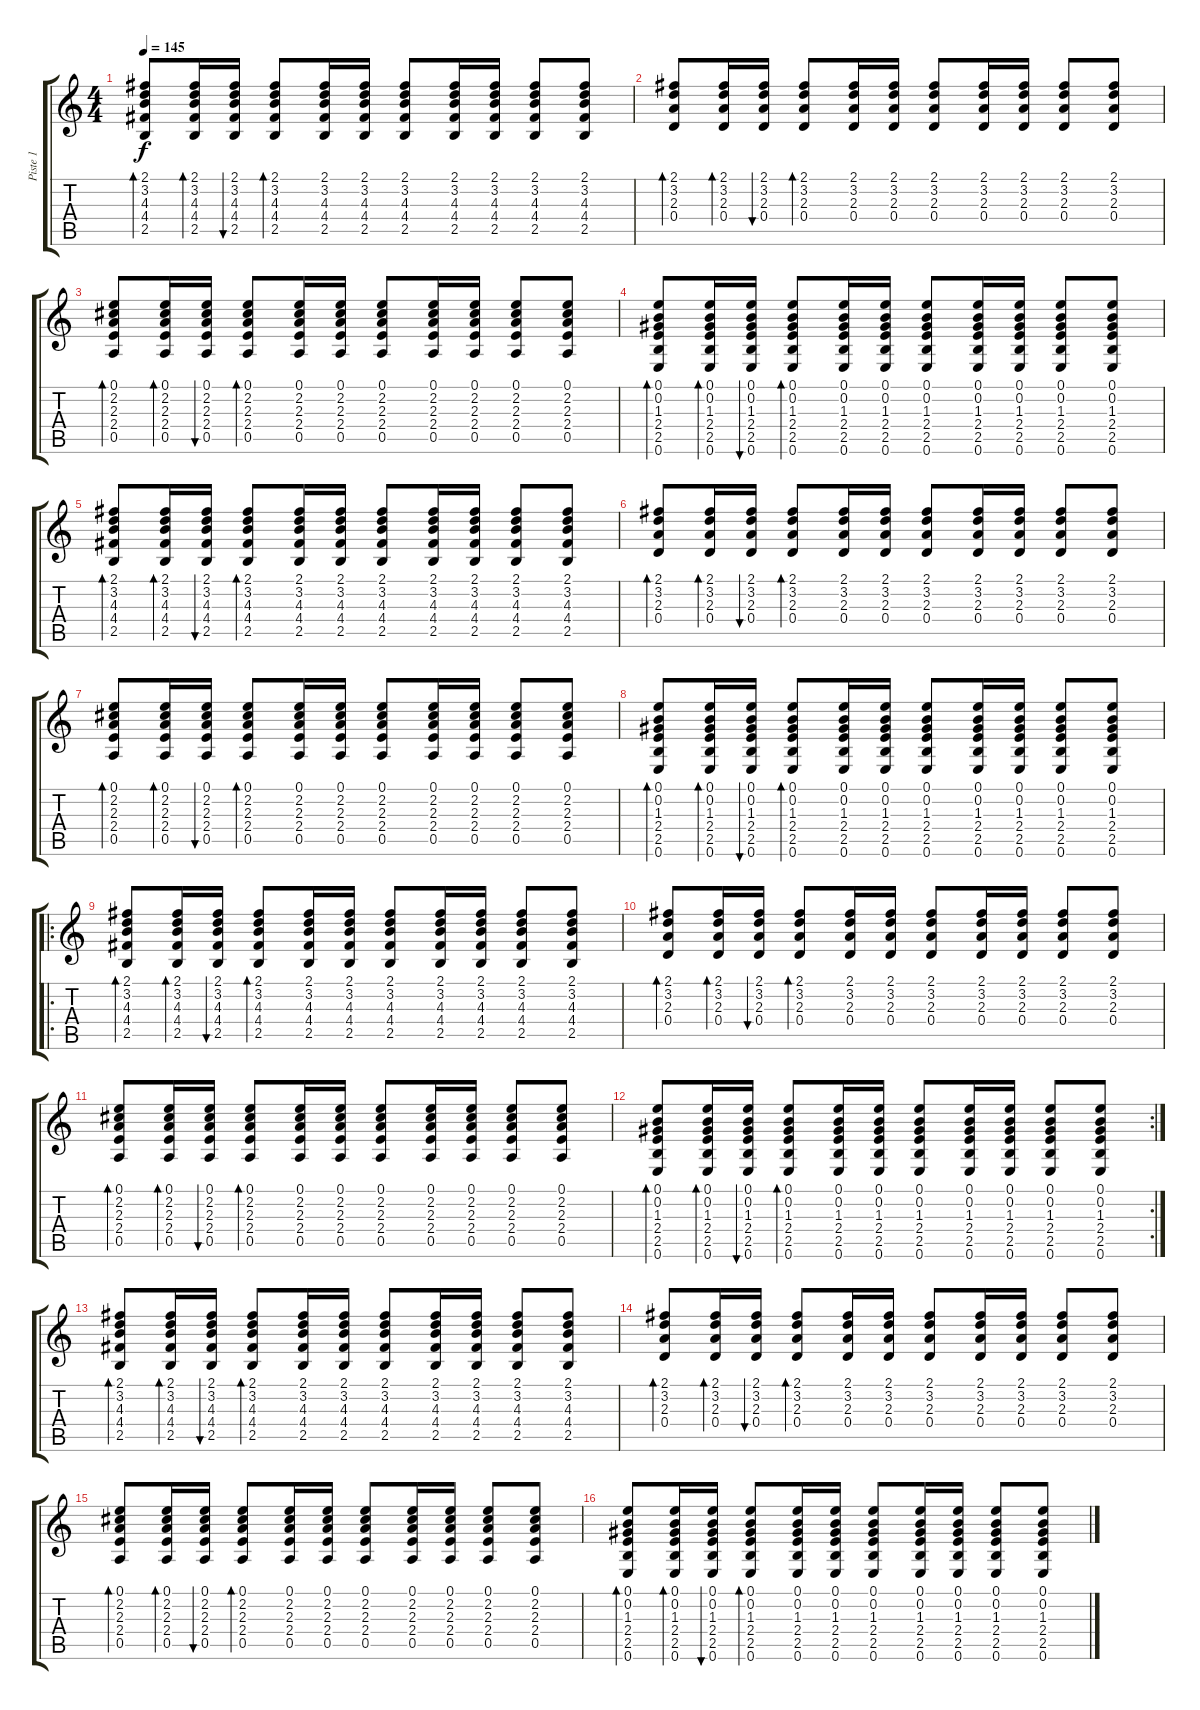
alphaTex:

\track ("Piste 1" "Piste 1") {instrument acousticguitarsteel}
\staff {score tabs}
\tuning (E4 B3 G3 D3 A2 E2) {hide}
\ts (4 4)
\tempo 145
\clef g2
\ks c
(2.1 3.2 4.3 4.4 2.5).8{bd 60 dy f instrument acousticguitarsteel} (2.1 3.2 4.3 4.4 2.5).16{bd 60} (2.1 3.2 4.3 4.4 2.5).16{bu 60} (2.1 3.2 4.3 4.4 2.5).8{bd 60} (2.1 3.2 4.3 4.4 2.5).16 (2.1 3.2 4.3 4.4 2.5).16 (2.1 3.2 4.3 4.4 2.5).8 (2.1 3.2 4.3 4.4 2.5).16 (2.1 3.2 4.3 4.4 2.5).16 (2.1 3.2 4.3 4.4 2.5).8 (2.1 3.2 4.3 4.4 2.5).8 |
(2.1 3.2 2.3 0.4).8{bd 60} (2.1 3.2 2.3 0.4).16{bd 60} (2.1 3.2 2.3 0.4).16{bu 60} (2.1 3.2 2.3 0.4).8{bd 60} (2.1 3.2 2.3 0.4).16 (2.1 3.2 2.3 0.4).16 (2.1 3.2 2.3 0.4).8 (2.1 3.2 2.3 0.4).16 (2.1 3.2 2.3 0.4).16 (2.1 3.2 2.3 0.4).8 (2.1 3.2 2.3 0.4).8 |
(0.1 2.2 2.3 2.4 0.5).8{bd 60} (0.1 2.2 2.3 2.4 0.5).16{bd 60} (0.1 2.2 2.3 2.4 0.5).16{bu 60} (0.1 2.2 2.3 2.4 0.5).8{bd 60} (0.1 2.2 2.3 2.4 0.5).16 (0.1 2.2 2.3 2.4 0.5).16 (0.1 2.2 2.3 2.4 0.5).8 (0.1 2.2 2.3 2.4 0.5).16 (0.1 2.2 2.3 2.4 0.5).16 (0.1 2.2 2.3 2.4 0.5).8 (0.1 2.2 2.3 2.4 0.5).8 |
(0.1 0.2 1.3 2.4 2.5 0.6).8{bd 60} (0.1 0.2 1.3 2.4 2.5 0.6).16{bd 60} (0.1 0.2 1.3 2.4 2.5 0.6).16{bu 60} (0.1 0.2 1.3 2.4 2.5 0.6).8{bd 60} (0.1 0.2 1.3 2.4 2.5 0.6).16 (0.1 0.2 1.3 2.4 2.5 0.6).16 (0.1 0.2 1.3 2.4 2.5 0.6).8 (0.1 0.2 1.3 2.4 2.5 0.6).16 (0.1 0.2 1.3 2.4 2.5 0.6).16 (0.1 0.2 1.3 2.4 2.5 0.6).8 (0.1 0.2 1.3 2.4 2.5 0.6).8 |
(2.1 3.2 4.3 4.4 2.5).8{bd 60} (2.1 3.2 4.3 4.4 2.5).16{bd 60} (2.1 3.2 4.3 4.4 2.5).16{bu 60} (2.1 3.2 4.3 4.4 2.5).8{bd 60} (2.1 3.2 4.3 4.4 2.5).16 (2.1 3.2 4.3 4.4 2.5).16 (2.1 3.2 4.3 4.4 2.5).8 (2.1 3.2 4.3 4.4 2.5).16 (2.1 3.2 4.3 4.4 2.5).16 (2.1 3.2 4.3 4.4 2.5).8 (2.1 3.2 4.3 4.4 2.5).8 |
(2.1 3.2 2.3 0.4).8{bd 60} (2.1 3.2 2.3 0.4).16{bd 60} (2.1 3.2 2.3 0.4).16{bu 60} (2.1 3.2 2.3 0.4).8{bd 60} (2.1 3.2 2.3 0.4).16 (2.1 3.2 2.3 0.4).16 (2.1 3.2 2.3 0.4).8 (2.1 3.2 2.3 0.4).16 (2.1 3.2 2.3 0.4).16 (2.1 3.2 2.3 0.4).8 (2.1 3.2 2.3 0.4).8 |
(0.1 2.2 2.3 2.4 0.5).8{bd 60} (0.1 2.2 2.3 2.4 0.5).16{bd 60} (0.1 2.2 2.3 2.4 0.5).16{bu 60} (0.1 2.2 2.3 2.4 0.5).8{bd 60} (0.1 2.2 2.3 2.4 0.5).16 (0.1 2.2 2.3 2.4 0.5).16 (0.1 2.2 2.3 2.4 0.5).8 (0.1 2.2 2.3 2.4 0.5).16 (0.1 2.2 2.3 2.4 0.5).16 (0.1 2.2 2.3 2.4 0.5).8 (0.1 2.2 2.3 2.4 0.5).8 |
(0.1 0.2 1.3 2.4 2.5 0.6).8{bd 60} (0.1 0.2 1.3 2.4 2.5 0.6).16{bd 60} (0.1 0.2 1.3 2.4 2.5 0.6).16{bu 60} (0.1 0.2 1.3 2.4 2.5 0.6).8{bd 60} (0.1 0.2 1.3 2.4 2.5 0.6).16 (0.1 0.2 1.3 2.4 2.5 0.6).16 (0.1 0.2 1.3 2.4 2.5 0.6).8 (0.1 0.2 1.3 2.4 2.5 0.6).16 (0.1 0.2 1.3 2.4 2.5 0.6).16 (0.1 0.2 1.3 2.4 2.5 0.6).8 (0.1 0.2 1.3 2.4 2.5 0.6).8 |
\ro
(2.1 3.2 4.3 4.4 2.5).8{bd 60} (2.1 3.2 4.3 4.4 2.5).16{bd 60} (2.1 3.2 4.3 4.4 2.5).16{bu 60} (2.1 3.2 4.3 4.4 2.5).8{bd 60} (2.1 3.2 4.3 4.4 2.5).16 (2.1 3.2 4.3 4.4 2.5).16 (2.1 3.2 4.3 4.4 2.5).8 (2.1 3.2 4.3 4.4 2.5).16 (2.1 3.2 4.3 4.4 2.5).16 (2.1 3.2 4.3 4.4 2.5).8 (2.1 3.2 4.3 4.4 2.5).8 |
(2.1 3.2 2.3 0.4).8{bd 60} (2.1 3.2 2.3 0.4).16{bd 60} (2.1 3.2 2.3 0.4).16{bu 60} (2.1 3.2 2.3 0.4).8{bd 60} (2.1 3.2 2.3 0.4).16 (2.1 3.2 2.3 0.4).16 (2.1 3.2 2.3 0.4).8 (2.1 3.2 2.3 0.4).16 (2.1 3.2 2.3 0.4).16 (2.1 3.2 2.3 0.4).8 (2.1 3.2 2.3 0.4).8 |
(0.1 2.2 2.3 2.4 0.5).8{bd 60} (0.1 2.2 2.3 2.4 0.5).16{bd 60} (0.1 2.2 2.3 2.4 0.5).16{bu 60} (0.1 2.2 2.3 2.4 0.5).8{bd 60} (0.1 2.2 2.3 2.4 0.5).16 (0.1 2.2 2.3 2.4 0.5).16 (0.1 2.2 2.3 2.4 0.5).8 (0.1 2.2 2.3 2.4 0.5).16 (0.1 2.2 2.3 2.4 0.5).16 (0.1 2.2 2.3 2.4 0.5).8 (0.1 2.2 2.3 2.4 0.5).8 |
\rc 2
(0.1 0.2 1.3 2.4 2.5 0.6).8{bd 60} (0.1 0.2 1.3 2.4 2.5 0.6).16{bd 60} (0.1 0.2 1.3 2.4 2.5 0.6).16{bu 60} (0.1 0.2 1.3 2.4 2.5 0.6).8{bd 60} (0.1 0.2 1.3 2.4 2.5 0.6).16 (0.1 0.2 1.3 2.4 2.5 0.6).16 (0.1 0.2 1.3 2.4 2.5 0.6).8 (0.1 0.2 1.3 2.4 2.5 0.6).16 (0.1 0.2 1.3 2.4 2.5 0.6).16 (0.1 0.2 1.3 2.4 2.5 0.6).8 (0.1 0.2 1.3 2.4 2.5 0.6).8 |
(2.1 3.2 4.3 4.4 2.5).8{bd 60} (2.1 3.2 4.3 4.4 2.5).16{bd 60} (2.1 3.2 4.3 4.4 2.5).16{bu 60} (2.1 3.2 4.3 4.4 2.5).8{bd 60} (2.1 3.2 4.3 4.4 2.5).16 (2.1 3.2 4.3 4.4 2.5).16 (2.1 3.2 4.3 4.4 2.5).8 (2.1 3.2 4.3 4.4 2.5).16 (2.1 3.2 4.3 4.4 2.5).16 (2.1 3.2 4.3 4.4 2.5).8 (2.1 3.2 4.3 4.4 2.5).8 |
(2.1 3.2 2.3 0.4).8{bd 60} (2.1 3.2 2.3 0.4).16{bd 60} (2.1 3.2 2.3 0.4).16{bu 60} (2.1 3.2 2.3 0.4).8{bd 60} (2.1 3.2 2.3 0.4).16 (2.1 3.2 2.3 0.4).16 (2.1 3.2 2.3 0.4).8 (2.1 3.2 2.3 0.4).16 (2.1 3.2 2.3 0.4).16 (2.1 3.2 2.3 0.4).8 (2.1 3.2 2.3 0.4).8 |
(0.1 2.2 2.3 2.4 0.5).8{bd 60} (0.1 2.2 2.3 2.4 0.5).16{bd 60} (0.1 2.2 2.3 2.4 0.5).16{bu 60} (0.1 2.2 2.3 2.4 0.5).8{bd 60} (0.1 2.2 2.3 2.4 0.5).16 (0.1 2.2 2.3 2.4 0.5).16 (0.1 2.2 2.3 2.4 0.5).8 (0.1 2.2 2.3 2.4 0.5).16 (0.1 2.2 2.3 2.4 0.5).16 (0.1 2.2 2.3 2.4 0.5).8 (0.1 2.2 2.3 2.4 0.5).8 |
(0.1 0.2 1.3 2.4 2.5 0.6).8{bd 60} (0.1 0.2 1.3 2.4 2.5 0.6).16{bd 60} (0.1 0.2 1.3 2.4 2.5 0.6).16{bu 60} (0.1 0.2 1.3 2.4 2.5 0.6).8{bd 60} (0.1 0.2 1.3 2.4 2.5 0.6).16 (0.1 0.2 1.3 2.4 2.5 0.6).16 (0.1 0.2 1.3 2.4 2.5 0.6).8 (0.1 0.2 1.3 2.4 2.5 0.6).16 (0.1 0.2 1.3 2.4 2.5 0.6).16 (0.1 0.2 1.3 2.4 2.5 0.6).8 (0.1 0.2 1.3 2.4 2.5 0.6).8
